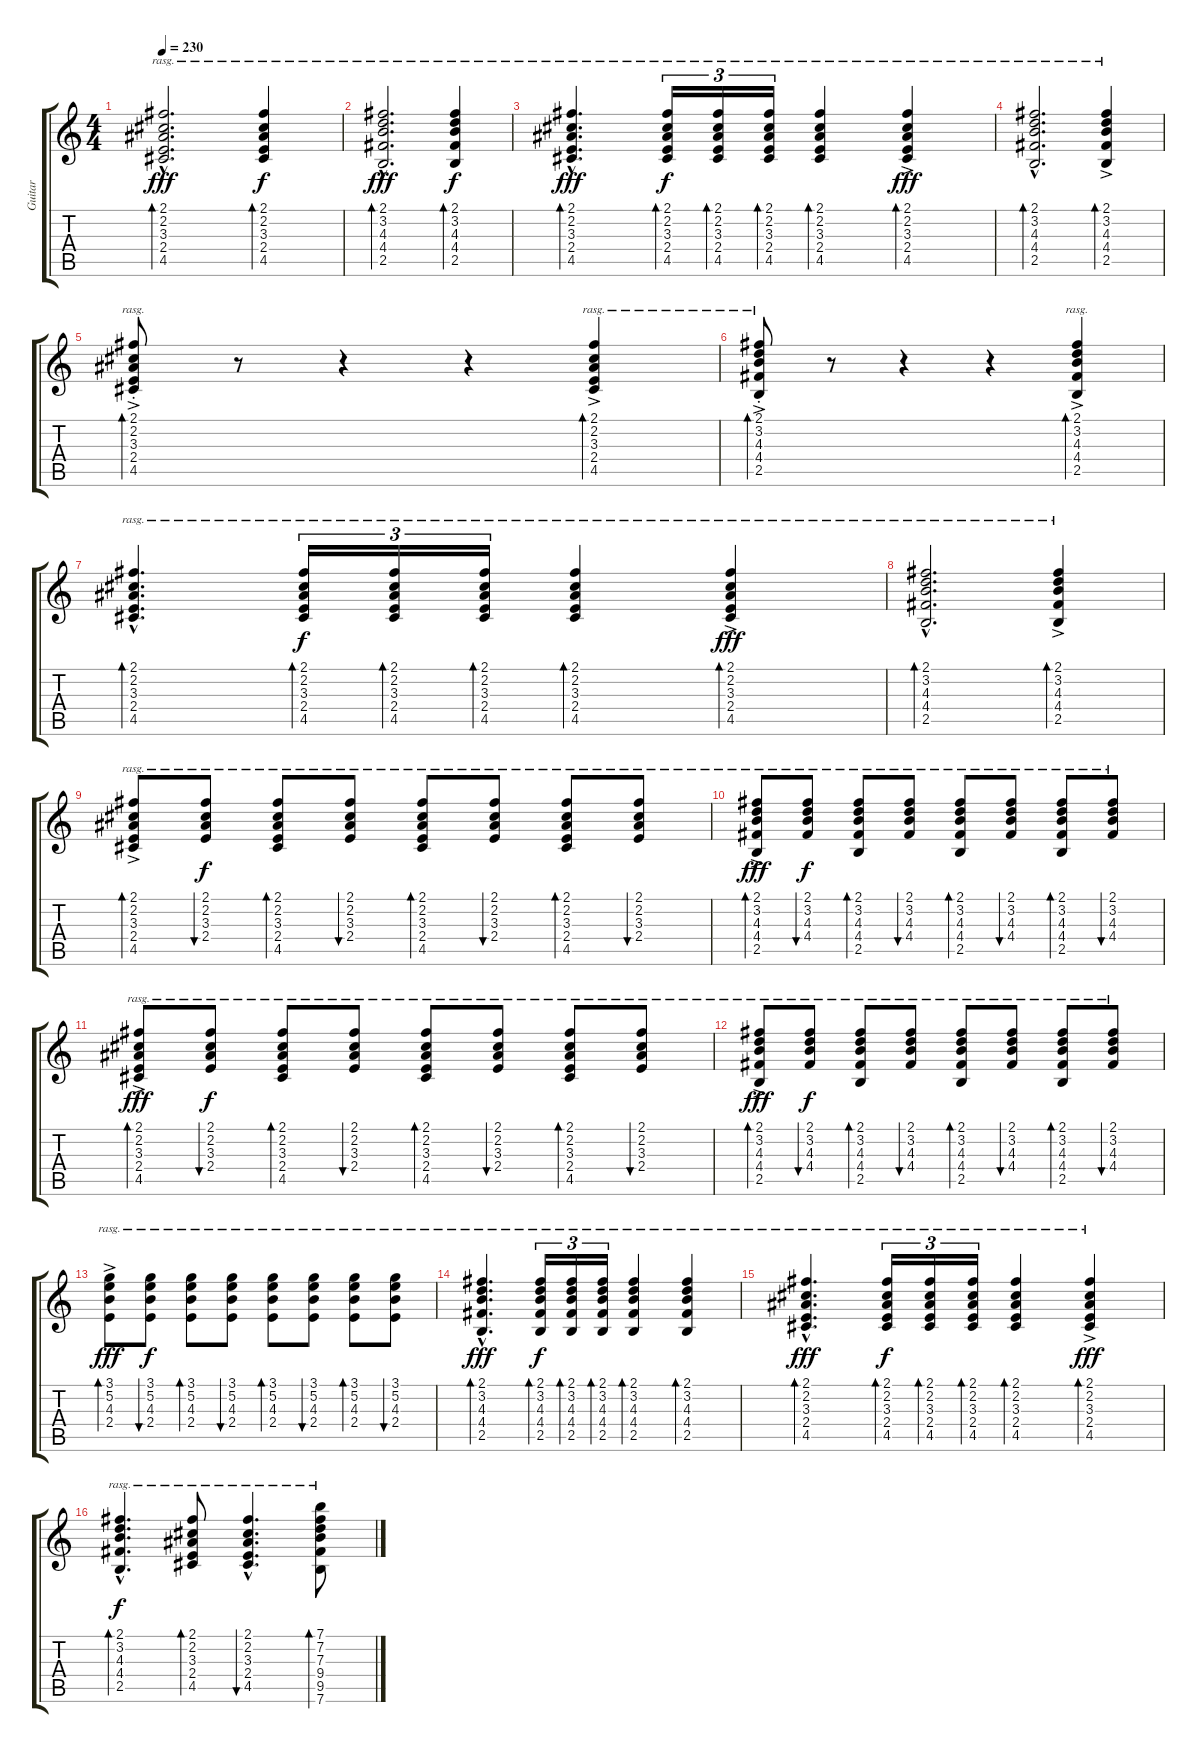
\track ("Guitar " "Guitar ") {instrument acousticguitarnylon}
\staff {score tabs}
\tuning (E4 B3 G3 D3 A2 E2) {hide}
\ts (4 4)
\tempo 230
\clef g2
\ks c
(2.1{hac} 2.2{hac} 3.3{hac} 2.4{hac} 4.5{hac}).2{d bd 120 rasg ii dy fff} (2.1 2.2 3.3 2.4 4.5).4{bd 120 rasg ii dy f} |
(2.1{hac} 3.2{hac} 4.3{hac} 4.4{hac} 2.5{hac}).2{d bd 120 rasg ii dy fff} (2.1 3.2 4.3 4.4 2.5).4{bd 120 rasg ii dy f} |
(2.1{hac} 2.2{hac} 3.3{hac} 2.4{hac} 4.5{hac}).4{d bd 120 rasg ii dy fff} (2.1 2.2 3.3 2.4 4.5).16{tu (3 2) bd 120 rasg ii dy f} (2.1 2.2 3.3 2.4 4.5).16{tu (3 2) bd 120 rasg ii} (2.1 2.2 3.3 2.4 4.5).16{tu (3 2) bd 120 rasg ii} (2.1 2.2 3.3 2.4 4.5).4{bd 120 rasg ii} (2.1 2.2 3.3{ac} 2.4 4.5).4{bd 120 rasg ii dy fff} |
(2.1{hac} 3.2{hac} 4.3{hac} 4.4{hac} 2.5{hac}).2{d bd 120 rasg ii} (2.1 3.2{ac} 4.3 4.4 2.5).4{bd 120 rasg ii} |
(2.1{st} 2.2{ac} 3.3 2.4 4.5).8{bd 120 rasg ii} r.8 r.4 r.4 (2.1 2.2 3.3{ac} 2.4 4.5).4{bd 120 rasg ii} |
(2.1{st} 3.2{ac} 4.3 4.4 2.5).8{bd 120 rasg ii} r.8 r.4 r.4 (2.1 3.2 4.3{ac} 4.4 2.5).4{bd 120 rasg ii} |
(2.1{hac} 2.2{hac} 3.3{hac} 2.4{hac} 4.5{hac}).4{d bd 120 rasg ii} (2.1 2.2 3.3 2.4 4.5).16{tu (3 2) bd 120 rasg ii dy f} (2.1 2.2 3.3 2.4 4.5).16{tu (3 2) bd 120 rasg ii} (2.1 2.2 3.3 2.4 4.5).16{tu (3 2) bd 120 rasg ii} (2.1 2.2 3.3 2.4 4.5).4{bd 120 rasg ii} (2.1 2.2{ac} 3.3 2.4 4.5).4{bd 120 rasg ii dy fff} |
(2.1{hac} 3.2{hac} 4.3{hac} 4.4{hac} 2.5{hac}).2{d bd 120 rasg ii} (2.1 3.2 4.3{ac} 4.4 2.5).4{bd 120 rasg ii} |
(2.1 2.2 3.3 2.4 4.5{ac}).8{bd 120 rasg ii} (2.1 2.2 3.3 2.4).8{bu 120 rasg ii dy f} (2.1 2.2 3.3 2.4 4.5).8{bd 120 rasg ii} (2.1 2.2 3.3 2.4).8{bu 120 rasg ii} (2.1 2.2 3.3 2.4 4.5).8{bd 120 rasg ii} (2.1 2.2 3.3 2.4).8{bu 120 rasg ii} (2.1 2.2 3.3 2.4 4.5).8{bd 120 rasg ii} (2.1 2.2 3.3 2.4).8{bu 120 rasg ii} |
(2.1 3.2 4.3{ac} 4.4 2.5).8{bd 120 rasg ii dy fff} (2.1 3.2 4.3 4.4).8{bu 120 rasg ii dy f} (2.1 3.2 4.3 4.4 2.5).8{bd 120 rasg ii} (2.1 3.2 4.3 4.4).8{bu 120 rasg ii} (2.1 3.2 4.3 4.4 2.5).8{bd 120 rasg ii} (2.1 3.2 4.3 4.4).8{bu 120 rasg ii} (2.1 3.2 4.3 4.4 2.5).8{bd 120 rasg ii} (2.1 3.2 4.3 4.4).8{bu 120 rasg ii} |
(2.1 2.2 3.3 2.4 4.5{ac}).8{bd 120 rasg ii dy fff} (2.1 2.2 3.3 2.4).8{bu 120 rasg ii dy f} (2.1 2.2 3.3 2.4 4.5).8{bd 120 rasg ii} (2.1 2.2 3.3 2.4).8{bu 120 rasg ii} (2.1 2.2 3.3 2.4 4.5).8{bd 120 rasg ii} (2.1 2.2 3.3 2.4).8{bu 120 rasg ii} (2.1 2.2 3.3 2.4 4.5).8{bd 120 rasg ii} (2.1 2.2 3.3 2.4).8{bu 120 rasg ii} |
(2.1 3.2 4.3{ac} 4.4 2.5).8{bd 120 rasg ii dy fff} (2.1 3.2 4.3 4.4).8{bu 120 rasg ii dy f} (2.1 3.2 4.3 4.4 2.5).8{bd 120 rasg ii} (2.1 3.2 4.3 4.4).8{bu 120 rasg ii} (2.1 3.2 4.3 4.4 2.5).8{bd 120 rasg ii} (2.1 3.2 4.3 4.4).8{bu 120 rasg ii} (2.1 3.2 4.3 4.4 2.5).8{bd 120 rasg ii} (2.1 3.2 4.3 4.4).8{bu 120 rasg ii} |
(3.1 5.2 4.3{ac} 2.4).8{bd 120 rasg ii dy fff} (3.1 5.2 4.3 2.4).8{bu 120 rasg ii dy f} (3.1 5.2 4.3 2.4).8{bd 120 rasg ii} (3.1 5.2 4.3 2.4).8{bu 120 rasg ii} (3.1 5.2 4.3 2.4).8{bd 120 rasg ii} (3.1 5.2 4.3 2.4).8{bu 120 rasg ii} (3.1 5.2 4.3 2.4).8{bd 120 rasg ii} (3.1 5.2 4.3 2.4).8{bu 120 rasg ii} |
(2.1{hac} 3.2{hac} 4.3{hac} 4.4{hac} 2.5{hac}).4{d bd 120 rasg ii dy fff} (2.1 3.2 4.3 4.4 2.5).16{tu (3 2) bd 120 rasg ii dy f} (2.1 3.2 4.3 4.4 2.5).16{tu (3 2) bd 120 rasg ii} (2.1 3.2 4.3 4.4 2.5).16{tu (3 2) bd 120 rasg ii} (2.1 3.2 4.3 4.4 2.5).4{bd 120 rasg ii} (2.1 3.2 4.3 4.4 2.5).4{bd 120 rasg ii} |
(2.1{hac} 2.2{hac} 3.3{hac} 2.4{hac} 4.5{hac}).4{d bd 120 rasg ii dy fff} (2.1 2.2 3.3 2.4 4.5).16{tu (3 2) bd 120 rasg ii dy f} (2.1 2.2 3.3 2.4 4.5).16{tu (3 2) bd 120 rasg ii} (2.1 2.2 3.3 2.4 4.5).16{tu (3 2) bd 120 rasg ii} (2.1 2.2 3.3 2.4 4.5).4{bd 120 rasg ii} (2.1 2.2{ac} 3.3 2.4 4.5).4{bd 120 rasg ii dy fff} |
(2.1{hac} 3.2{hac} 4.3{hac} 4.4{hac} 2.5{hac}).4{d bd 120 rasg ii dy f} (2.1 2.2 3.3 2.4 4.5).8{bd 120 rasg ii} (2.1{hac} 2.2{hac} 3.3{hac} 2.4{hac} 4.5{hac}).4{d bu 120 rasg ii} (7.1 7.2 7.3 9.4 9.5 7.6).8{bd 120 rasg ii}
